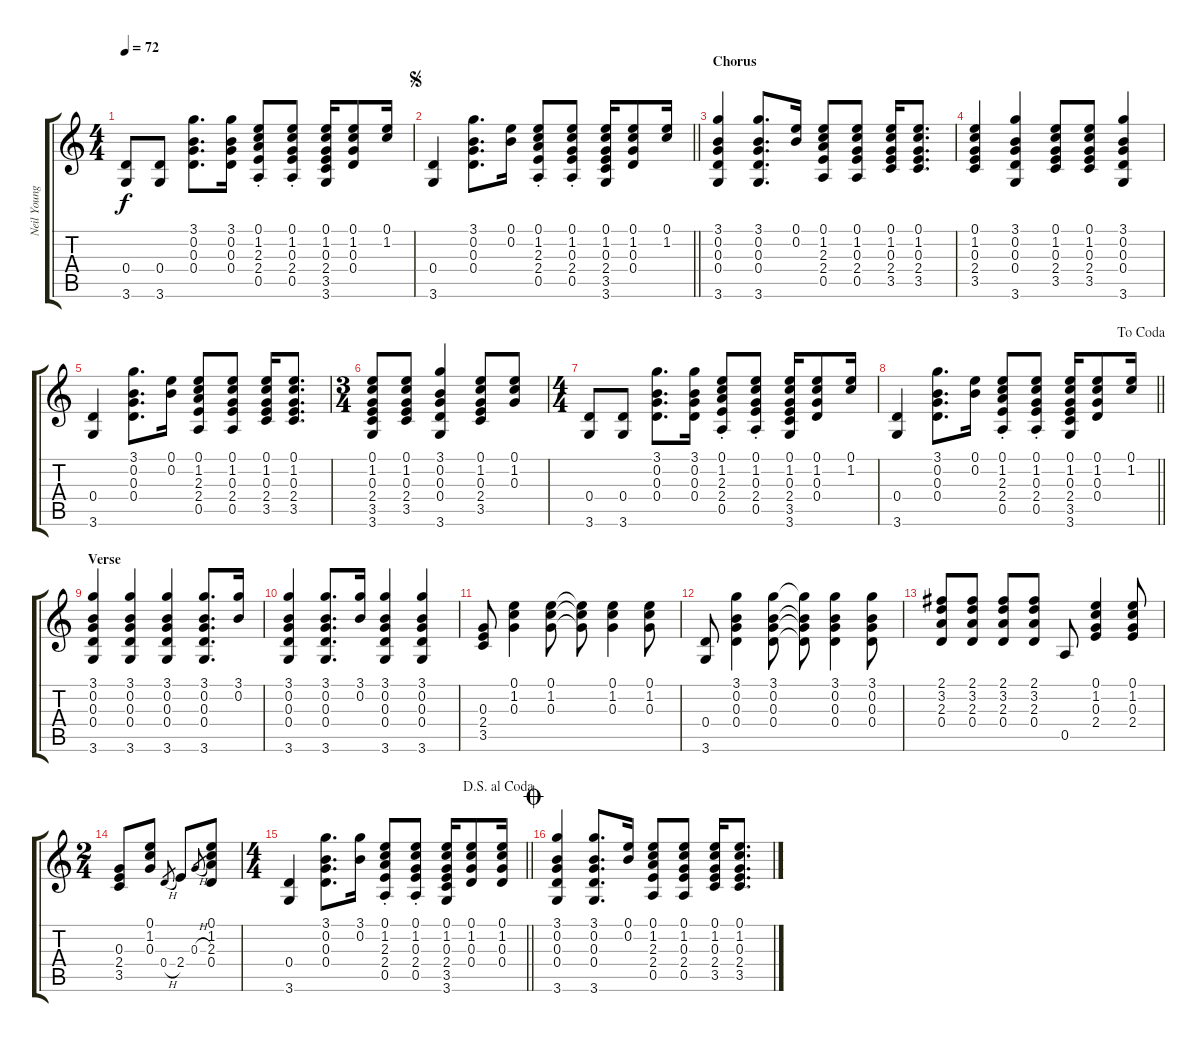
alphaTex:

\track ("Neil Young - Acoustic Guitar" "Neil Young") {instrument acousticguitarsteel}
\staff {score tabs}
\tuning (E4 B3 G3 D3 A2 E2) {hide}
\ts (4 4)
\tempo 72
\clef g2
\ks c
(0.4 3.6).8{dy f instrument acousticguitarsteel} (0.4 3.6).8 (3.1 0.2 0.3 0.4).8{d} (3.1 0.2 0.3 0.4).16 (0.1{st} 1.2{st} 2.3{st} 2.4{st} 0.5{st}).8 (0.1{st} 1.2{st} 0.3{st} 2.4{st} 0.5{st}).8 (0.1 1.2 0.3 2.4 3.5 3.6).16 (0.1 1.2 0.3 0.4).8 (0.1 1.2).16 |
\jump segno
\barLineRight lightlight
(0.4 3.6).4 (3.1 0.2 0.3 0.4).8{d} (0.1 0.2).16 (0.1{st} 1.2{st} 2.3{st} 2.4{st} 0.5{st}).8 (0.1{st} 1.2{st} 0.3{st} 2.4{st} 0.5{st}).8 (0.1 1.2 0.3 2.4 3.5 3.6).16 (0.1 1.2 0.3 0.4).8 (0.1 1.2).16 |
\section ("" "Chorus")
(3.1 0.2 0.3 0.4 3.6).4 (3.1 0.2 0.3 0.4 3.6).8{d} (0.1 0.2).16 (0.1 1.2 2.3 2.4 0.5).8 (0.1 1.2 0.3 2.4 0.5).8 (0.1 1.2 0.3 2.4 3.5).16 (0.1 1.2 0.3 2.4 3.5).8{d} |
(0.1 1.2 0.3 2.4 3.5).4 (3.1 0.2 0.3 0.4 3.6).4 (0.1 1.2 0.3 2.4 3.5).8 (0.1 1.2 0.3 2.4 3.5).8 (3.1 0.2 0.3 0.4 3.6).4 |
(0.4 3.6).4 (3.1 0.2 0.3 0.4).8{d} (0.1 0.2).16 (0.1 1.2 2.3 2.4 0.5).8 (0.1 1.2 0.3 2.4 0.5).8 (0.1 1.2 0.3 2.4 3.5).16 (0.1 1.2 0.3 2.4 3.5).8{d} |
\ts (3 4)
(0.1 1.2 0.3 2.4 3.5 3.6).8 (0.1 1.2 0.3 2.4 3.5).8 (3.1 0.2 0.3 0.4 3.6).4 (0.1 1.2 0.3 2.4 3.5).8 (0.1 1.2 0.3).8 |
\ts (4 4)
(0.4 3.6).8 (0.4 3.6).8 (3.1 0.2 0.3 0.4).8{d} (3.1 0.2 0.3 0.4).16 (0.1{st} 1.2{st} 2.3{st} 2.4{st} 0.5{st}).8 (0.1{st} 1.2{st} 0.3{st} 2.4{st} 0.5{st}).8 (0.1 1.2 0.3 2.4 3.5 3.6).16 (0.1 1.2 0.3 0.4).8 (0.1 1.2).16 |
\jump dacoda
\barLineRight lightlight
(0.4 3.6).4 (3.1 0.2 0.3 0.4).8{d} (0.1 0.2).16 (0.1{st} 1.2{st} 2.3{st} 2.4{st} 0.5{st}).8 (0.1{st} 1.2{st} 0.3{st} 2.4{st} 0.5{st}).8 (0.1 1.2 0.3 2.4 3.5 3.6).16 (0.1 1.2 0.3 0.4).8 (0.1 1.2).16 |
\section ("" "Verse")
(3.1 0.2 0.3 0.4 3.6).4 (3.1 0.2 0.3 0.4 3.6).4 (3.1 0.2 0.3 0.4 3.6).4 (3.1 0.2 0.3 0.4 3.6).8{d} (3.1 0.2).16 |
(3.1 0.2 0.3 0.4 3.6).4 (3.1 0.2 0.3 0.4 3.6).8{d} (3.1 0.2).16 (3.1 0.2 0.3 0.4 3.6).4 (3.1 0.2 0.3 0.4 3.6).4 |
(0.3 2.4 3.5).8 (0.1 1.2 0.3).4 (0.1 1.2 0.3).8 (0.1{t} 1.2{t} 0.3{t}).8 (0.1 1.2 0.3).4 (0.1 1.2 0.3).8 |
(0.4 3.6).8 (3.1 0.2 0.3 0.4).4 (3.1 0.2 0.3 0.4).8 (3.1{t} 0.2{t} 0.3{t} 0.4{t}).8 (3.1 0.2 0.3 0.4).4 (3.1 0.2 0.3 0.4).8 |
(2.1 3.2 2.3 0.4).8 (2.1 3.2 2.3 0.4).8 (2.1 3.2 2.3 0.4).8 (2.1 3.2 2.3 0.4).8 0.5.8 (0.1 1.2 0.3 2.4).4 (0.1 1.2 0.3 2.4).8 |
\ts (2 4)
(0.3 2.4 3.5).8 (0.1 1.2 0.3).8 0.4{h}.8{gr} 2.4.8 0.3{h}.8{gr} (0.1 1.2 2.3 0.4).8 |
\ts (4 4)
\jump dalsegnoalcoda
\barLineRight lightlight
(0.4 3.6).4 (3.1 0.2 0.3 0.4).8{d} (3.1 0.2).16 (0.1{st} 1.2{st} 2.3{st} 2.4{st} 0.5{st}).8 (0.1{st} 1.2{st} 0.3{st} 2.4{st} 0.5{st}).8 (0.1 1.2 0.3 2.4 3.5 3.6).16 (0.1 1.2 0.3 0.4).8 (0.1 1.2 0.3 0.4).16 |
\jump coda
(3.1 0.2 0.3 0.4 3.6).4 (3.1 0.2 0.3 0.4 3.6).8{d} (0.1 0.2).16 (0.1 1.2 2.3 2.4 0.5).8 (0.1 1.2 0.3 2.4 0.5).8 (0.1 1.2 0.3 2.4 3.5).16 (0.1 1.2 0.3 2.4 3.5).8{d}
